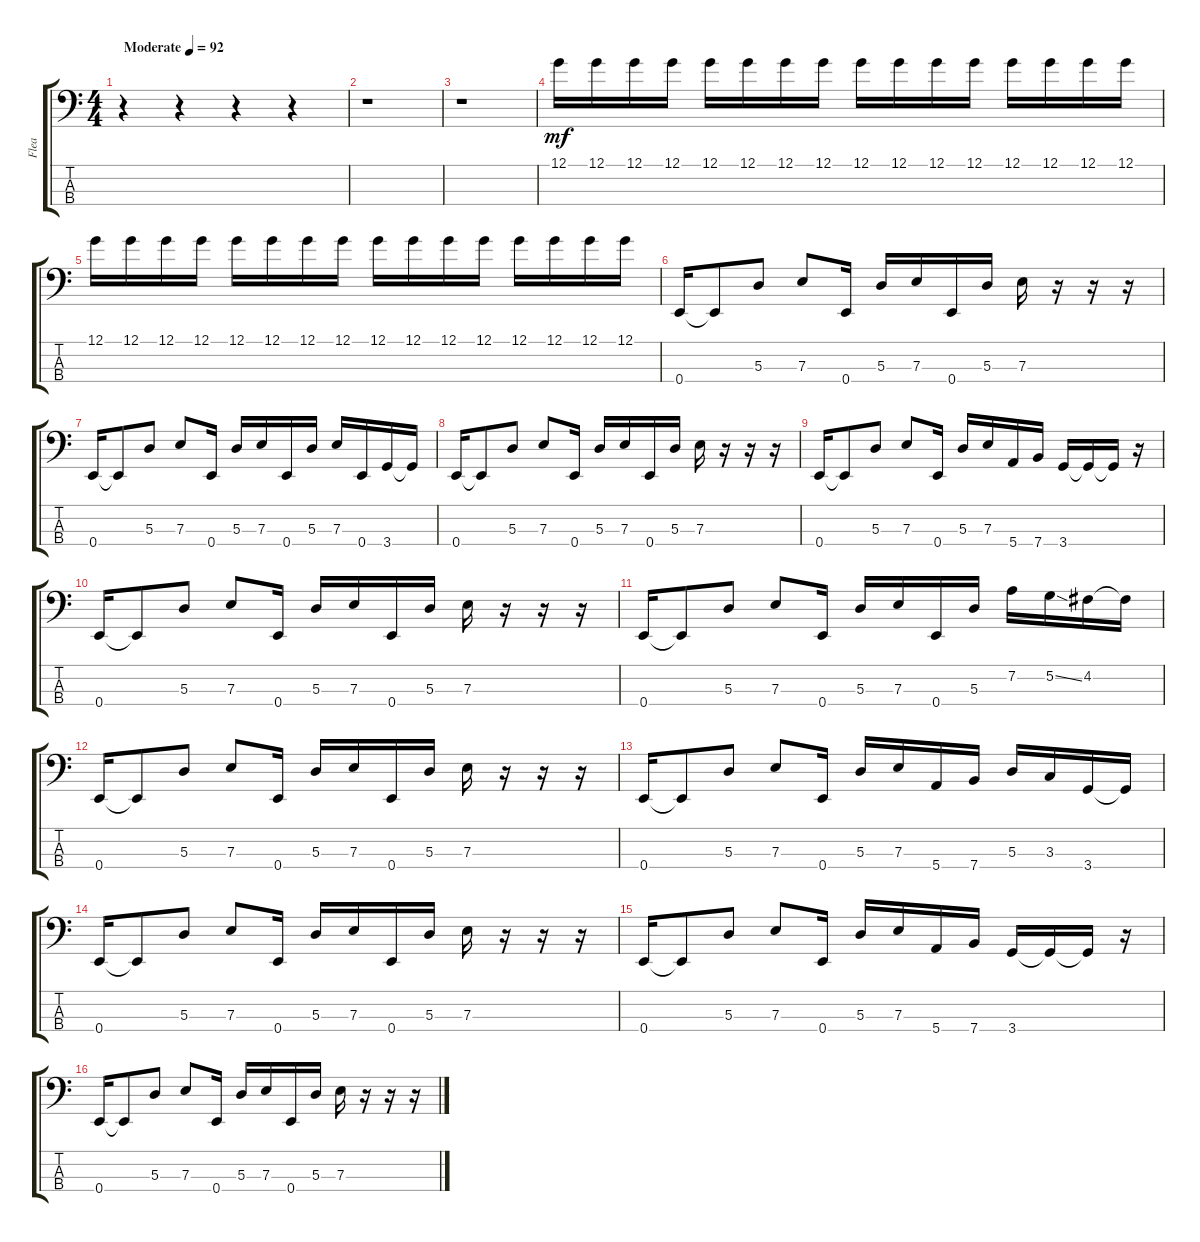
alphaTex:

\track ("Flea" "Flea") {instrument electricbassfinger}
\staff {score tabs}
\tuning (G2 D2 A1 E1) {hide}
\ts (4 4)
\tempo (92 "Moderate")
\clef f4
\ks c
r.4{dy mf instrument electricbassfinger} r.4 r.4 r.4 |
r.1 |
r.1 |
12.1.16 12.1.16 12.1.16 12.1.16 12.1.16 12.1.16 12.1.16 12.1.16 12.1.16 12.1.16 12.1.16 12.1.16 12.1.16 12.1.16 12.1.16 12.1.16 |
12.1.16 12.1.16 12.1.16 12.1.16 12.1.16 12.1.16 12.1.16 12.1.16 12.1.16 12.1.16 12.1.16 12.1.16 12.1.16 12.1.16 12.1.16 12.1.16 |
0.4.16 0.4{t}.8 5.3.8 7.3.8 0.4.16 5.3.16 7.3.16 0.4.16 5.3.16 7.3.16 r.16 r.16 r.16 |
0.4.16 0.4{t}.8 5.3.8 7.3.8 0.4.16 5.3.16 7.3.16 0.4.16 5.3.16 7.3.16 0.4.16 3.4.16 3.4{t}.16 |
0.4.16 0.4{t}.8 5.3.8 7.3.8 0.4.16 5.3.16 7.3.16 0.4.16 5.3.16 7.3.16 r.16 r.16 r.16 |
0.4.16 0.4{t}.8 5.3.8 7.3.8 0.4.16 5.3.16 7.3.16 5.4.16 7.4.16 3.4.16 3.4{t}.16 3.4{t}.16 r.16 |
0.4.16 0.4{t}.8 5.3.8 7.3.8 0.4.16 5.3.16 7.3.16 0.4.16 5.3.16 7.3.16 r.16 r.16 r.16 |
0.4.16 0.4{t}.8 5.3.8 7.3.8 0.4.16 5.3.16 7.3.16 0.4.16 5.3.16 7.2.16 5.2{ss}.16 4.2.16 4.2{t}.16 |
0.4.16 0.4{t}.8 5.3.8 7.3.8 0.4.16 5.3.16 7.3.16 0.4.16 5.3.16 7.3.16 r.16 r.16 r.16 |
0.4.16 0.4{t}.8 5.3.8 7.3.8 0.4.16 5.3.16 7.3.16 5.4.16 7.4.16 5.3.16 3.3.16 3.4.16 3.4{t}.16 |
0.4.16 0.4{t}.8 5.3.8 7.3.8 0.4.16 5.3.16 7.3.16 0.4.16 5.3.16 7.3.16 r.16 r.16 r.16 |
0.4.16 0.4{t}.8 5.3.8 7.3.8 0.4.16 5.3.16 7.3.16 5.4.16 7.4.16 3.4.16 3.4{t}.16 3.4{t}.16 r.16 |
0.4.16 0.4{t}.8 5.3.8 7.3.8 0.4.16 5.3.16 7.3.16 0.4.16 5.3.16 7.3.16 r.16 r.16 r.16
